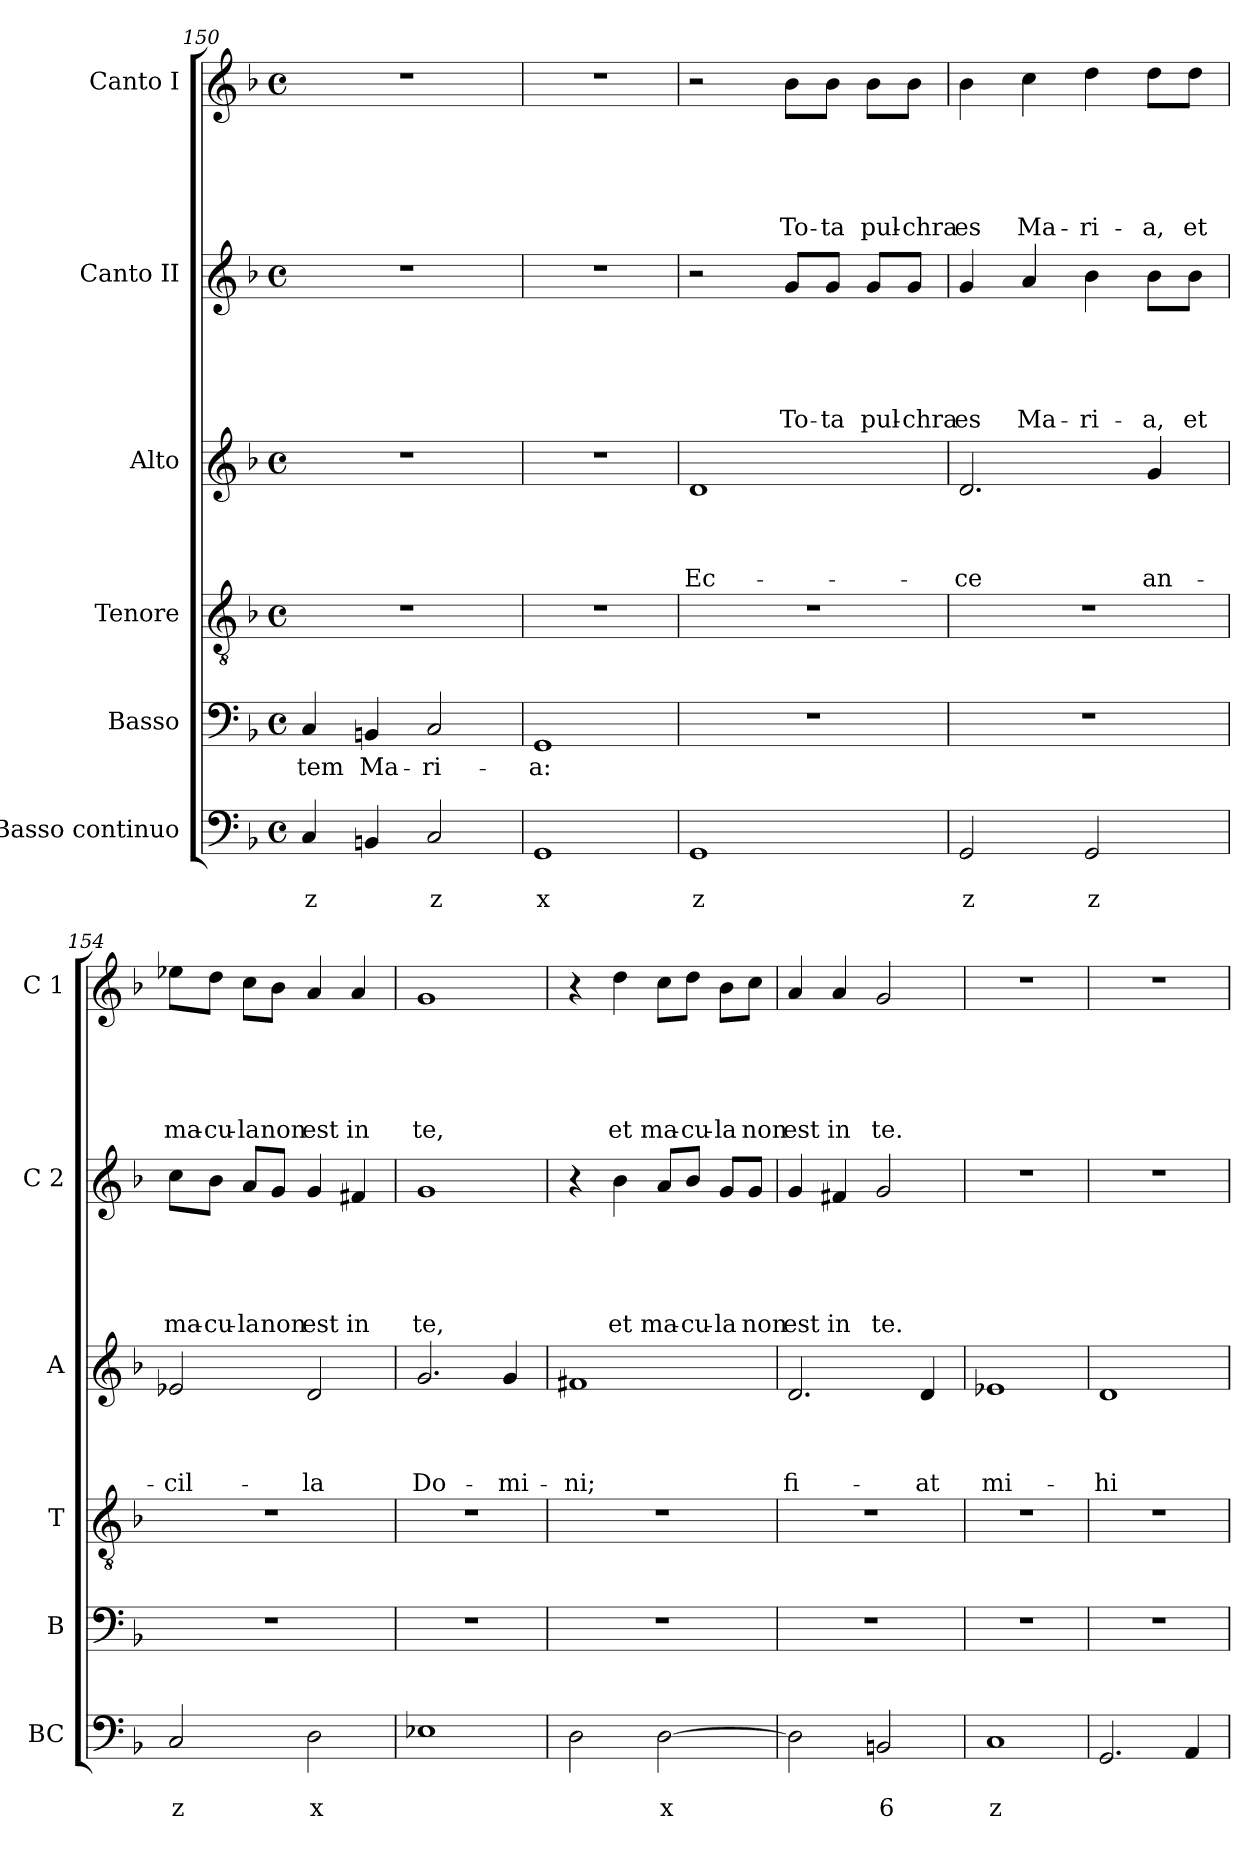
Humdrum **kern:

**kern	**text	**text	**kern	**text	**kern	**kern	**text	**text	**text	**text	**kern	**text	**text	**text	**text	**text	**kern	**text	**text	**text	**text	**text
*part6	*part6	*part6	*part5	*part5	*part4	*part3	*part3	*part3	*part3	*part3	*part2	*part2	*part2	*part2	*part2	*part2	*part1	*part1	*part1	*part1	*part1	*part1
*staff6	*staff6	*staff6	*staff5	*staff5	*staff4	*staff3	*staff3	*staff3	*staff3	*staff3	*staff2	*staff2	*staff2	*staff2	*staff2	*staff2	*staff1	*staff1	*staff1	*staff1	*staff1	*staff1
*I"Basso continuo	*	*	*I"Basso	*	*I"Tenore	*I"Alto	*	*	*	*	*I"Canto II	*	*	*	*	*	*I"Canto I	*	*	*	*	*
*I'BC	*	*	*I'B	*	*I'T	*I'A	*	*	*	*	*I'C 2	*	*	*	*	*	*I'C 1	*	*	*	*	*
*clefF4	*	*	*clefF4	*	*clefGv2	*clefG2	*	*	*	*	*clefG2	*	*	*	*	*	*clefG2	*	*	*	*	*
*k[b-]	*	*	*k[b-]	*	*k[b-]	*k[b-]	*	*	*	*	*k[b-]	*	*	*	*	*	*k[b-]	*	*	*	*	*
*F:	*	*	*F:	*	*F:	*F:	*	*	*	*	*F:	*	*	*	*	*	*F:	*	*	*	*	*
*M4/4	*	*	*M4/4	*	*M4/4	*M4/4	*	*	*	*	*M4/4	*	*	*	*	*	*M4/4	*	*	*	*	*
*met(c)	*	*	*met(c)	*	*met(c)	*met(c)	*	*	*	*	*met(c)	*	*	*	*	*	*met(c)	*	*	*	*	*
=150	=150	=150	=150	=150	=150	=150	=150	=150	=150	=150	=150	=150	=150	=150	=150	=150	=150	=150	=150	=150	=150	=150
!	!	!LO:LY:b	!	!LO:LY:b	!	!	!	!	!	!	!	!	!	!	!	!	!	!	!	!	!	!
4C/	.	z	4C/	-tem	1r	1r	.	.	.	.	1r	.	.	.	.	.	1r	.	.	.	.	.
!	!	!	!	!LO:LY:b	!	!	!	!	!	!	!	!	!	!	!	!	!	!	!	!	!	!
4BBn/	.	.	4BBn/	Ma-	.	.	.	.	.	.	.	.	.	.	.	.	.	.	.	.	.	.
!	!	!LO:LY:b	!	!LO:LY:b	!	!	!	!	!	!	!	!	!	!	!	!	!	!	!	!	!	!
2C/	.	z	2C/	-ri-	.	.	.	.	.	.	.	.	.	.	.	.	.	.	.	.	.	.
!!LO:PB:g=z
=151	=151	=151	=151	=151	=151	=151	=151	=151	=151	=151	=151	=151	=151	=151	=151	=151	=151	=151	=151	=151	=151	=151
!	!	!LO:LY:b	!	!LO:LY:b	!	!	!	!	!	!	!	!	!	!	!	!	!	!	!	!	!	!
1GG	.	x	1GG	-a:	1r	1r	.	.	.	.	1r	.	.	.	.	.	1r	.	.	.	.	.
=152	=152	=152	=152	=152	=152	=152	=152	=152	=152	=152	=152	=152	=152	=152	=152	=152	=152	=152	=152	=152	=152	=152
!	!	!LO:LY:b	!	!	!	!	!	!	!	!LO:LY:b	!	!	!	!	!	!	!	!	!	!	!	!
1GG	.	z	1r	.	1r	1d	.	.	.	Ec-	2r	.	.	.	.	.	2r	.	.	.	.	.
!	!	!	!	!	!	!	!	!	!	!	!	!	!	!	!	!LO:LY:b	!	!	!	!	!	!LO:LY:b
.	.	.	.	.	.	.	.	.	.	.	8g/L	.	.	.	.	To-	8b-\L	.	.	.	.	To-
!	!	!	!	!	!	!	!	!	!	!	!	!	!	!	!	!LO:LY:b	!	!	!	!	!	!LO:LY:b
.	.	.	.	.	.	.	.	.	.	.	8g/J	.	.	.	.	-ta	8b-\J	.	.	.	.	-ta
!	!	!	!	!	!	!	!	!	!	!	!	!	!	!	!	!LO:LY:b	!	!	!	!	!	!LO:LY:b
.	.	.	.	.	.	.	.	.	.	.	8g/L	.	.	.	.	pul-	8b-\L	.	.	.	.	pul-
!	!	!	!	!	!	!	!	!	!	!	!	!	!	!	!	!LO:LY:b	!	!	!	!	!	!LO:LY:b
.	.	.	.	.	.	.	.	.	.	.	8g/J	.	.	.	.	-chra	8b-\J	.	.	.	.	-chra
=153	=153	=153	=153	=153	=153	=153	=153	=153	=153	=153	=153	=153	=153	=153	=153	=153	=153	=153	=153	=153	=153	=153
!	!	!LO:LY:b	!	!	!	!	!	!	!	!LO:LY:b	!	!	!	!	!	!LO:LY:b	!	!	!	!	!	!LO:LY:b
2GG/	.	z	1r	.	1r	2.d/	.	.	.	-ce	4g/	.	.	.	.	es	4b-\	.	.	.	.	es
!	!	!	!	!	!	!	!	!	!	!	!	!	!	!	!	!LO:LY:b	!	!	!	!	!	!LO:LY:b
.	.	.	.	.	.	.	.	.	.	.	4a/	.	.	.	.	Ma-	4cc\	.	.	.	.	Ma-
!	!	!LO:LY:b	!	!	!	!	!	!	!	!	!	!	!	!	!	!LO:LY:b	!	!	!	!	!	!LO:LY:b
2GG/	.	z	.	.	.	.	.	.	.	.	4b-\	.	.	.	.	-ri-	4dd\	.	.	.	.	-ri-
!	!	!	!	!	!	!	!	!	!	!LO:LY:b	!	!	!	!	!	!LO:LY:b	!	!	!	!	!	!LO:LY:b
.	.	.	.	.	.	4g/	.	.	.	an-	8b-\L	.	.	.	.	-a,	8dd\L	.	.	.	.	-a,
!	!	!	!	!	!	!	!	!	!	!	!	!	!	!	!	!LO:LY:b	!	!	!	!	!	!LO:LY:b
.	.	.	.	.	.	.	.	.	.	.	8b-\J	.	.	.	.	et	8dd\J	.	.	.	.	et
=154	=154	=154	=154	=154	=154	=154	=154	=154	=154	=154	=154	=154	=154	=154	=154	=154	=154	=154	=154	=154	=154	=154
!	!	!LO:LY:b	!	!	!	!	!	!	!	!LO:LY:b	!	!	!	!	!	!LO:LY:b	!	!	!	!	!	!LO:LY:b
2C/	.	z	1r	.	1r	2e-X/	.	.	.	-cil-	8cc\L	.	.	.	.	ma-	8ee-X\L	.	.	.	.	ma-
!	!	!	!	!	!	!	!	!	!	!	!	!	!	!	!	!LO:LY:b	!	!	!	!	!	!LO:LY:b
.	.	.	.	.	.	.	.	.	.	.	8b-\J	.	.	.	.	-cu-	8dd\J	.	.	.	.	-cu-
!	!	!	!	!	!	!	!	!	!	!	!	!	!	!	!	!LO:LY:b	!	!	!	!	!	!LO:LY:b
.	.	.	.	.	.	.	.	.	.	.	8a/L	.	.	.	.	-la	8cc\L	.	.	.	.	-la
!	!	!	!	!	!	!	!	!	!	!	!	!	!	!	!	!LO:LY:b	!	!	!	!	!	!LO:LY:b
.	.	.	.	.	.	.	.	.	.	.	8g/J	.	.	.	.	non	8b-\J	.	.	.	.	non
!	!	!LO:LY:b	!	!	!	!	!	!	!	!LO:LY:b	!	!	!	!	!	!LO:LY:b	!	!	!	!	!	!LO:LY:b
2D\	.	x	.	.	.	2d/	.	.	.	-la	4g/	.	.	.	.	est	4a/	.	.	.	.	est
!	!	!	!	!	!	!	!	!	!	!	!	!	!	!	!	!LO:LY:b	!	!	!	!	!	!LO:LY:b
.	.	.	.	.	.	.	.	.	.	.	4f#X/	.	.	.	.	in	4a/	.	.	.	.	in
=155	=155	=155	=155	=155	=155	=155	=155	=155	=155	=155	=155	=155	=155	=155	=155	=155	=155	=155	=155	=155	=155	=155
!	!	!	!	!	!	!	!	!	!	!LO:LY:b	!	!	!	!	!	!LO:LY:b	!	!	!	!	!	!LO:LY:b
1E-X	.	.	1r	.	1r	2.g/	.	.	.	Do-	1g	.	.	.	.	te,	1g	.	.	.	.	te,
!	!	!	!	!	!	!	!	!	!	!LO:LY:b	!	!	!	!	!	!	!	!	!	!	!	!
.	.	.	.	.	.	4g/	.	.	.	-mi-	.	.	.	.	.	.	.	.	.	.	.	.
=156	=156	=156	=156	=156	=156	=156	=156	=156	=156	=156	=156	=156	=156	=156	=156	=156	=156	=156	=156	=156	=156	=156
!	!	!	!	!	!	!	!	!	!	!LO:LY:b	!	!	!	!	!	!	!	!	!	!	!	!
2D\	.	.	1r	.	1r	1f#X	.	.	.	-ni;	4r	.	.	.	.	.	4r	.	.	.	.	.
!	!	!	!	!	!	!	!	!	!	!	!	!	!	!	!	!LO:LY:b	!	!	!	!	!	!LO:LY:b
.	.	.	.	.	.	.	.	.	.	.	4b-\	.	.	.	.	et	4dd\	.	.	.	.	et
!	!	!LO:LY:b	!	!	!	!	!	!	!	!	!	!	!	!	!	!LO:LY:b	!	!	!	!	!	!LO:LY:b
[2D\	.	x	.	.	.	.	.	.	.	.	8a/L	.	.	.	.	ma-	8cc\L	.	.	.	.	ma-
!	!	!	!	!	!	!	!	!	!	!	!	!	!	!	!	!LO:LY:b	!	!	!	!	!	!LO:LY:b
.	.	.	.	.	.	.	.	.	.	.	8b-/J	.	.	.	.	-cu-	8dd\J	.	.	.	.	-cu-
!	!	!	!	!	!	!	!	!	!	!	!	!	!	!	!	!LO:LY:b	!	!	!	!	!	!LO:LY:b
.	.	.	.	.	.	.	.	.	.	.	8g/L	.	.	.	.	-la	8b-\L	.	.	.	.	-la
!	!	!	!	!	!	!	!	!	!	!	!	!	!	!	!	!LO:LY:b	!	!	!	!	!	!LO:LY:b
.	.	.	.	.	.	.	.	.	.	.	8g/J	.	.	.	.	non	8cc\J	.	.	.	.	non
!!LO:LB:g=z
=157	=157	=157	=157	=157	=157	=157	=157	=157	=157	=157	=157	=157	=157	=157	=157	=157	=157	=157	=157	=157	=157	=157
!	!	!	!	!	!	!	!	!	!	!LO:LY:b	!	!	!	!	!	!LO:LY:b	!	!	!	!	!	!LO:LY:b
2D\]	.	.	1r	.	1r	2.d/	.	.	.	fi-	4g/	.	.	.	.	est	4a/	.	.	.	.	est
!	!	!	!	!	!	!	!	!	!	!	!	!	!	!	!	!LO:LY:b	!	!	!	!	!	!LO:LY:b
.	.	.	.	.	.	.	.	.	.	.	4f#X/	.	.	.	.	in	4a/	.	.	.	.	in
!	!	!LO:LY:b	!	!	!	!	!	!	!	!	!	!	!	!	!	!LO:LY:b	!	!	!	!	!	!LO:LY:b
2BBn/	.	6	.	.	.	.	.	.	.	.	2g/	.	.	.	.	te.	2g/	.	.	.	.	te.
!	!	!	!	!	!	!	!	!	!	!LO:LY:b	!	!	!	!	!	!	!	!	!	!	!	!
.	.	.	.	.	.	4d/	.	.	.	-at	.	.	.	.	.	.	.	.	.	.	.	.
=158	=158	=158	=158	=158	=158	=158	=158	=158	=158	=158	=158	=158	=158	=158	=158	=158	=158	=158	=158	=158	=158	=158
!	!	!LO:LY:b	!	!	!	!	!	!	!	!LO:LY:b	!	!	!	!	!	!	!	!	!	!	!	!
1C	.	z	1r	.	1r	1e-X	.	.	.	mi-	1r	.	.	.	.	.	1r	.	.	.	.	.
=159	=159	=159	=159	=159	=159	=159	=159	=159	=159	=159	=159	=159	=159	=159	=159	=159	=159	=159	=159	=159	=159	=159
!	!	!	!	!	!	!	!	!	!	!LO:LY:b	!	!	!	!	!	!	!	!	!	!	!	!
2.GG/	.	.	1r	.	1r	1d	.	.	.	-hi	1r	.	.	.	.	.	1r	.	.	.	.	.
4AA/	.	.	.	.	.	.	.	.	.	.	.	.	.	.	.	.	.	.	.	.	.	.
=	=	=	=	=	=	=	=	=	=	=	=	=	=	=	=	=	=	=	=	=	=	=
*-	*-	*-	*-	*-	*-	*-	*-	*-	*-	*-	*-	*-	*-	*-	*-	*-	*-	*-	*-	*-	*-	*-
